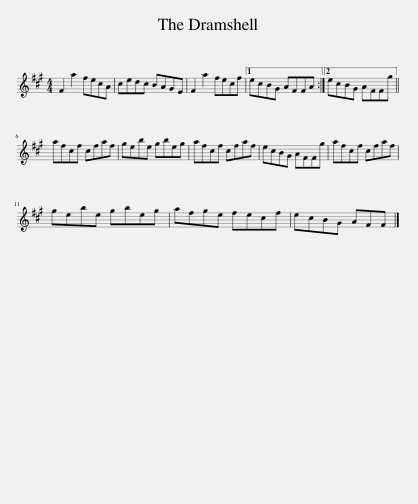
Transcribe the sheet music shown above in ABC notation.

X:1
L:1/8
M:4/4
I:linebreak $
K:A
V:1 treble
V:1
 F2 a2 fecA | cedc BAGE | F2 a2 fecf |1 ecBG AFFA :|2 ecBG AFFg ||$ %5
 afcf cfaf | gebe gbeg | afcf cfaf | ecBG AFFg | afcf cfaf |$ %10
 gebe gbeg | afge fecf | ecBG AFF |] %13
